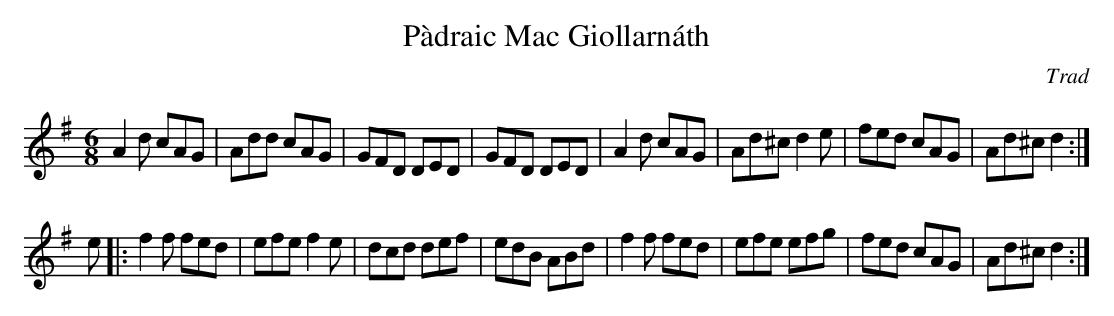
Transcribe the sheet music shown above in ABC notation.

X:1
T:P\`adraic Mac Giollarn\'ath
C:Trad
M:6/8
K:DMix
L:1/8
A2d cAG|Add cAG|GFD DED|GFD DED|A2d cAG|Ad^c d2e|fed cAG|Ad^c d2 :|
e|: f2f fed|efe f2e|dcd def|edB ABd|f2f fed|efe efg|fed cAG|Ad^c d2 :|
